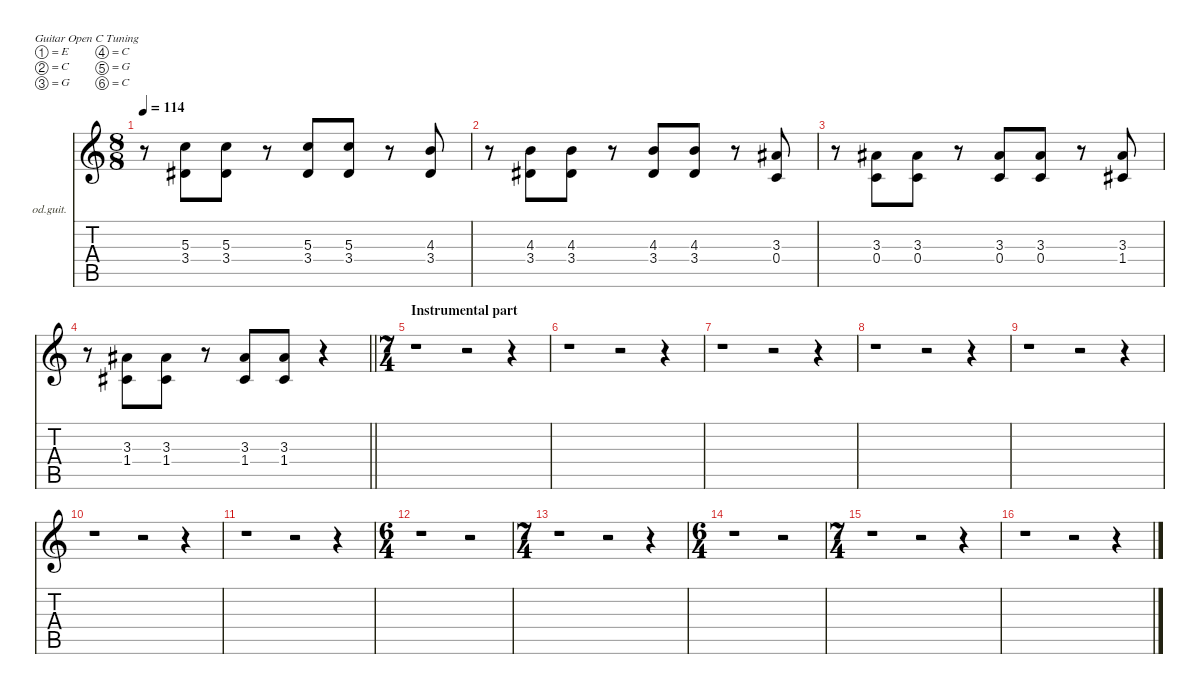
\defaultSystemsLayout 4
\hideDynamics
\bracketExtendMode nobrackets
\firstSystemTrackNameOrientation horizontal
\otherSystemsTrackNameOrientation horizontal
\track ("GTR Overd" "od.guit.") {instrument overdrivenguitar}
\staff {score tabs}
\tuning (E4 C4 G3 C3 G2 C2)
\ts (8 8)
\tempo 114
\clef g2
\ks c
r.8{dy f beam Down} (5.3 3.4{acc #}).8{beam Up} (5.3 3.4{acc #}).8{beam Up} r.8{beam Up} (5.3 3.4{acc #}).8{beam Up} (5.3 3.4{acc #}).8{beam Up} r.8{beam Up} (4.3 3.4{acc #}).8{beam Up} |
r.8{beam Down} (4.3 3.4{acc #}).8{beam Up} (4.3 3.4{acc #}).8{beam Up} r.8{beam Up} (4.3 3.4{acc #}).8{beam Up} (4.3 3.4{acc #}).8{beam Up} r.8{beam Up} (3.3{acc #} 0.4).8{beam Up} |
r.8{beam Down} (3.3{acc #} 0.4).8{beam Up} (3.3{acc #} 0.4).8{beam Up} r.8{beam Up} (3.3{acc #} 0.4).8{beam Up} (3.3{acc #} 0.4).8{beam Up} r.8{beam Up} (3.3{acc #} 1.4{acc #}).8{beam Up} |
\barLineRight lightlight
r.8{beam Down} (3.3{acc #} 1.4{acc #}).8{beam Up} (3.3{acc #} 1.4{acc #}).8{beam Up} r.8{beam Up} (3.3{acc #} 1.4{acc #}).8{beam Up} (3.3{acc #} 1.4{acc #}).8{beam Up} r.4{beam Up} |
\ts (7 4)
\beaming (8 2 2 2 8)
\section ("" "Instrumental part")
r.1{beam Down} r.2{beam Down} r.4{beam Down} |
r.1{beam Down} r.2{beam Down} r.4{beam Down} |
r.1{beam Down} r.2{beam Down} r.4{beam Down} |
r.1{beam Down} r.2{beam Down} r.4{beam Down} |
r.1{beam Down} r.2{beam Down} r.4{beam Down} |
r.1{beam Down} r.2{beam Down} r.4{beam Down} |
r.1{beam Down} r.2{beam Down} r.4{beam Down} |
\ts (6 4)
\beaming (8 2 2 2 6)
r.1{beam Down} r.2{beam Down} |
\ts (7 4)
\beaming (8 2 2 2 8)
r.1{beam Down} r.2{beam Down} r.4{beam Down} |
\ts (6 4)
\beaming (8 2 2 2 6)
r.1{beam Down} r.2{beam Down} |
\ts (7 4)
\beaming (8 2 2 2 8)
r.1{beam Down} r.2{beam Down} r.4{beam Down} |
r.1{beam Down} r.2{beam Down} r.4{beam Down}
